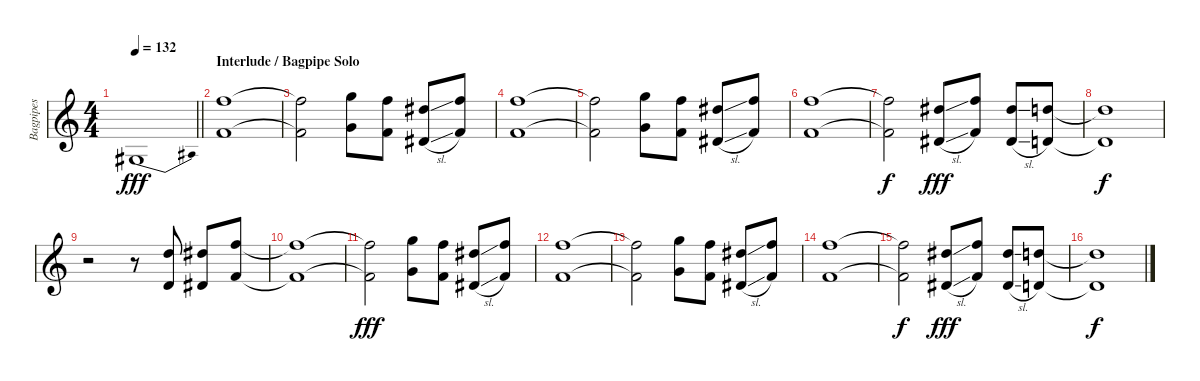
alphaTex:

\track ("Bagpipes" "Bagpipes") {instrument bagpipe}
\staff {score}
\tuning (E4 B3 G3 D3 A2 E2) {hide}
\ts (4 4)
\tempo 132
\clef g2
\barLineRight lightlight
\ks c
1.3{be (bend 0 0 60 4)}.1{dy fff} |
\section ("" "Interlude / Bagpipe Solo")
(13.1 10.3).1 |
(13.1{t} 10.3{t}).2 (15.1 12.3).8 (13.1 10.3).8 (11.1{sl} 8.3{sl}).8 (13.1 10.3).8 |
(13.1 10.3).1 |
(13.1{t} 10.3{t}).2 (15.1 12.3).8 (13.1 10.3).8 (11.1{sl} 8.3{sl}).8 (13.1 10.3).8 |
(13.1 10.3).1 |
(13.1{t} 10.3{t}).2{dy f} (11.1{sl} 8.3{sl}).8{dy fff} (13.1 10.3).8 (11.1{sl} 8.3{sl}).8 (10.1 7.3).8 |
(10.1{t} 7.3{t}).1{dy f} |
r.2 r.8 (10.1 7.3).8 (11.1 8.3).8 (13.1 10.3).8 |
(13.1{t} 10.3{t}).1 |
(13.1{t} 10.3{t}).2{dy fff} (15.1 12.3).8 (13.1 10.3).8 (11.1{sl} 8.3{sl}).8 (13.1 10.3).8 |
(13.1 10.3).1 |
(13.1{t} 10.3{t}).2 (15.1 12.3).8 (13.1 10.3).8 (11.1{sl} 8.3{sl}).8 (13.1 10.3).8 |
(13.1 10.3).1 |
(13.1{t} 10.3{t}).2{dy f} (11.1{sl} 8.3{sl}).8{dy fff} (13.1 10.3).8 (11.1{sl} 8.3{sl}).8 (10.1 7.3).8 |
(10.1{t} 7.3{t}).1{dy f}
